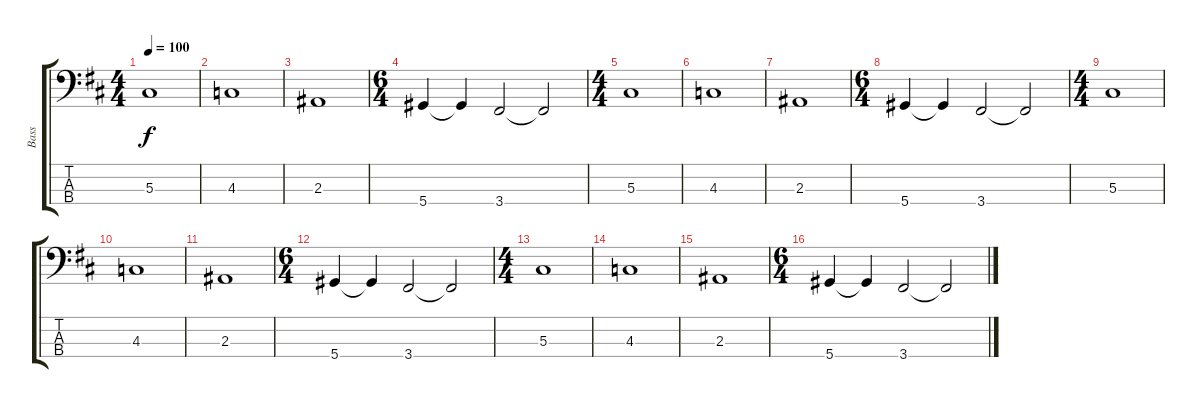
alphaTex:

\track ("Bass" "Bass") {instrument electricbassfinger}
\staff {score tabs}
\tuning (Gb2 Db2 Ab1 Eb1) {hide}
\ts (4 4)
\tempo 100
\clef f4
\ks d
5.3.1{dy f} |
4.3.1 |
2.3.1 |
\ts (6 4)
5.4.4 5.4{t}.4 3.4.2 3.4{t}.2 |
\ts (4 4)
5.3.1 |
4.3.1 |
2.3.1 |
\ts (6 4)
5.4.4 5.4{t}.4 3.4.2 3.4{t}.2 |
\ts (4 4)
5.3.1 |
4.3.1 |
2.3.1 |
\ts (6 4)
5.4.4 5.4{t}.4 3.4.2 3.4{t}.2 |
\ts (4 4)
5.3.1 |
4.3.1 |
2.3.1 |
\ts (6 4)
5.4.4 5.4{t}.4 3.4.2 3.4{t}.2
